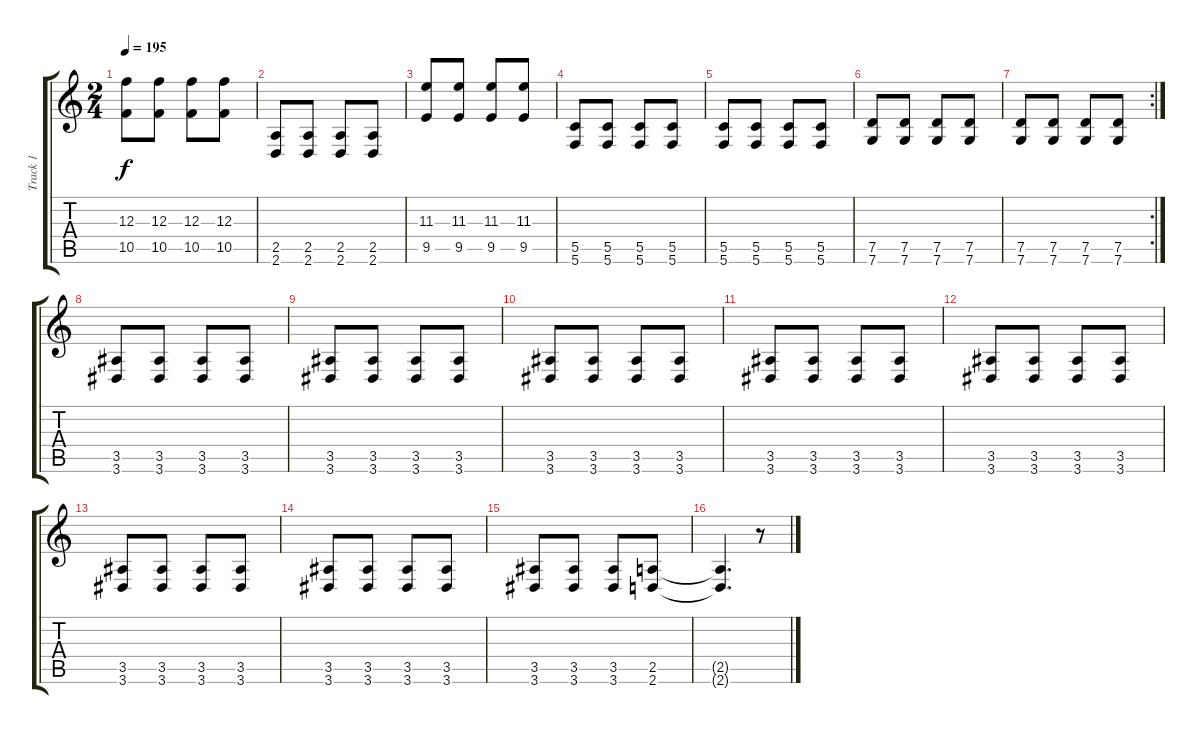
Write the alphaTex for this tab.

\track ("Track 1" "Track 1") {instrument overdrivenguitar}
\staff {score tabs}
\tuning (D4 A3 F3 C3 G2 C2) {hide}
\ts (2 4)
\tempo 195
\clef g2
\ks c
(12.3 10.5).8{dy f} (12.3 10.5).8 (12.3 10.5).8 (12.3 10.5).8 |
(2.5 2.6).8 (2.5 2.6).8 (2.5 2.6).8 (2.5 2.6).8 |
(11.3 9.5).8 (11.3 9.5).8 (11.3 9.5).8 (11.3 9.5).8 |
(5.5 5.6).8 (5.5 5.6).8 (5.5 5.6).8 (5.5 5.6).8 |
(5.5 5.6).8 (5.5 5.6).8 (5.5 5.6).8 (5.5 5.6).8 |
(7.5 7.6).8 (7.5 7.6).8 (7.5 7.6).8 (7.5 7.6).8 |
\rc 2
(7.5 7.6).8 (7.5 7.6).8 (7.5 7.6).8 (7.5 7.6).8 |
(3.5 3.6).8 (3.5 3.6).8 (3.5 3.6).8 (3.5 3.6).8 |
(3.5 3.6).8 (3.5 3.6).8 (3.5 3.6).8 (3.5 3.6).8 |
(3.5 3.6).8 (3.5 3.6).8 (3.5 3.6).8 (3.5 3.6).8 |
(3.5 3.6).8 (3.5 3.6).8 (3.5 3.6).8 (3.5 3.6).8 |
(3.5 3.6).8 (3.5 3.6).8 (3.5 3.6).8 (3.5 3.6).8 |
(3.5 3.6).8 (3.5 3.6).8 (3.5 3.6).8 (3.5 3.6).8 |
(3.5 3.6).8 (3.5 3.6).8 (3.5 3.6).8 (3.5 3.6).8 |
(3.5 3.6).8 (3.5 3.6).8 (3.5 3.6).8 (2.5 2.6).8 |
(2.5{t} 2.6{t}).4{d} r.8
